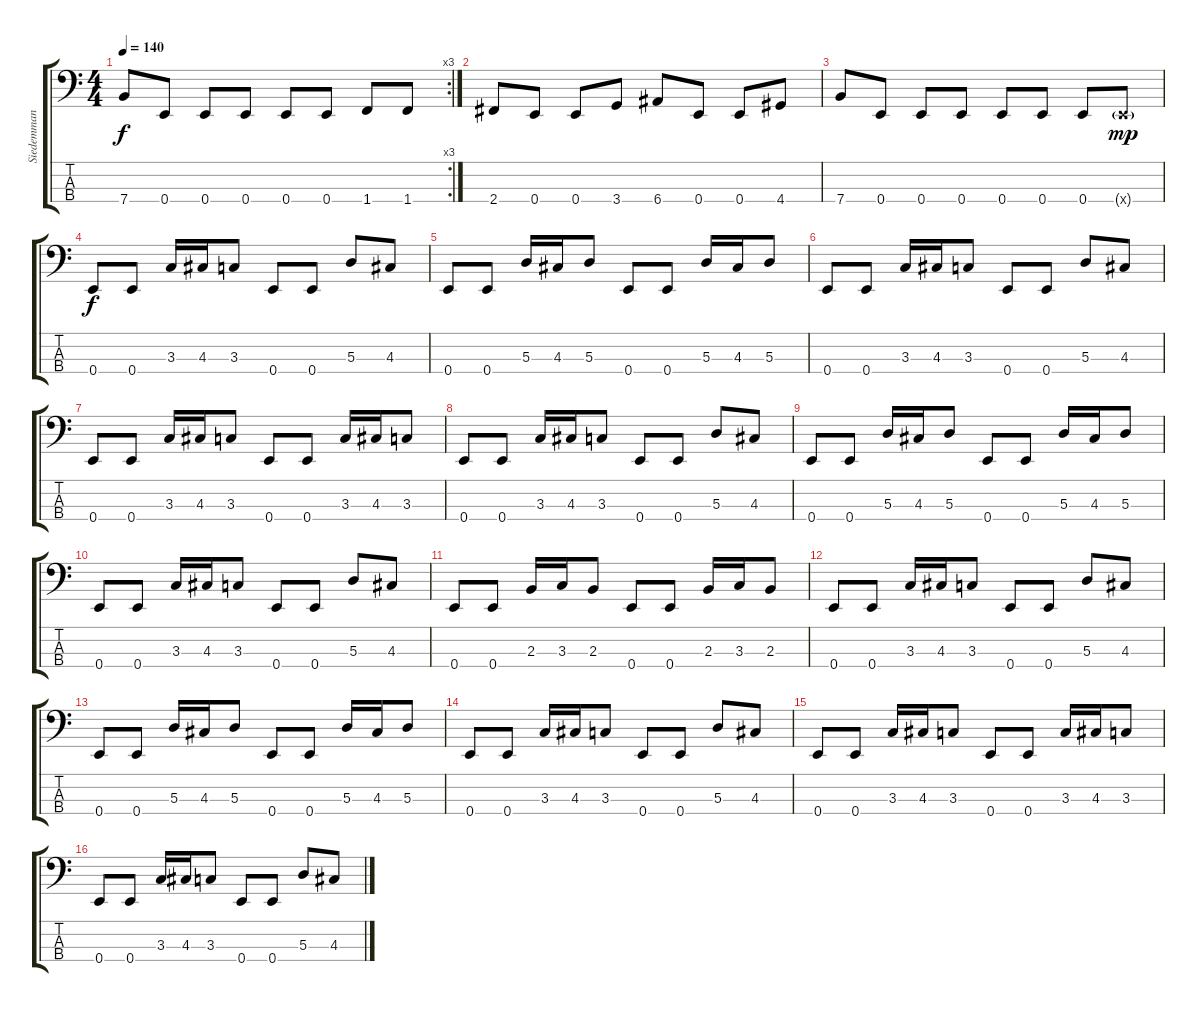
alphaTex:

\track ("Siedemman" "Siedemman") {instrument electricbasspick}
\staff {score tabs}
\tuning (G2 D2 A1 E1) {hide}
\rc 3
\ts (4 4)
\tempo 140
\clef f4
\ks c
7.4.8{dy f} 0.4.8 0.4.8 0.4.8 0.4.8 0.4.8 1.4.8 1.4.8 |
2.4.8 0.4.8 0.4.8 3.4.8 6.4.8 0.4.8 0.4.8 4.4.8 |
7.4.8 0.4.8 0.4.8 0.4.8 0.4.8 0.4.8 0.4.8 0.4{g x}.8{dy mp} |
0.4.8{dy f} 0.4.8 3.3.16 4.3.16 3.3.8 0.4.8 0.4.8 5.3.8 4.3.8 |
0.4.8 0.4.8 5.3.16 4.3.16 5.3.8 0.4.8 0.4.8 5.3.16 4.3.16 5.3.8 |
0.4.8 0.4.8 3.3.16 4.3.16 3.3.8 0.4.8 0.4.8 5.3.8 4.3.8 |
0.4.8 0.4.8 3.3.16 4.3.16 3.3.8 0.4.8 0.4.8 3.3.16 4.3.16 3.3.8 |
0.4.8 0.4.8 3.3.16 4.3.16 3.3.8 0.4.8 0.4.8 5.3.8 4.3.8 |
0.4.8 0.4.8 5.3.16 4.3.16 5.3.8 0.4.8 0.4.8 5.3.16 4.3.16 5.3.8 |
0.4.8 0.4.8 3.3.16 4.3.16 3.3.8 0.4.8 0.4.8 5.3.8 4.3.8 |
0.4.8 0.4.8 2.3.16 3.3.16 2.3.8 0.4.8 0.4.8 2.3.16 3.3.16 2.3.8 |
0.4.8 0.4.8 3.3.16 4.3.16 3.3.8 0.4.8 0.4.8 5.3.8 4.3.8 |
0.4.8 0.4.8 5.3.16 4.3.16 5.3.8 0.4.8 0.4.8 5.3.16 4.3.16 5.3.8 |
0.4.8 0.4.8 3.3.16 4.3.16 3.3.8 0.4.8 0.4.8 5.3.8 4.3.8 |
0.4.8 0.4.8 3.3.16 4.3.16 3.3.8 0.4.8 0.4.8 3.3.16 4.3.16 3.3.8 |
0.4.8 0.4.8 3.3.16 4.3.16 3.3.8 0.4.8 0.4.8 5.3.8 4.3.8
